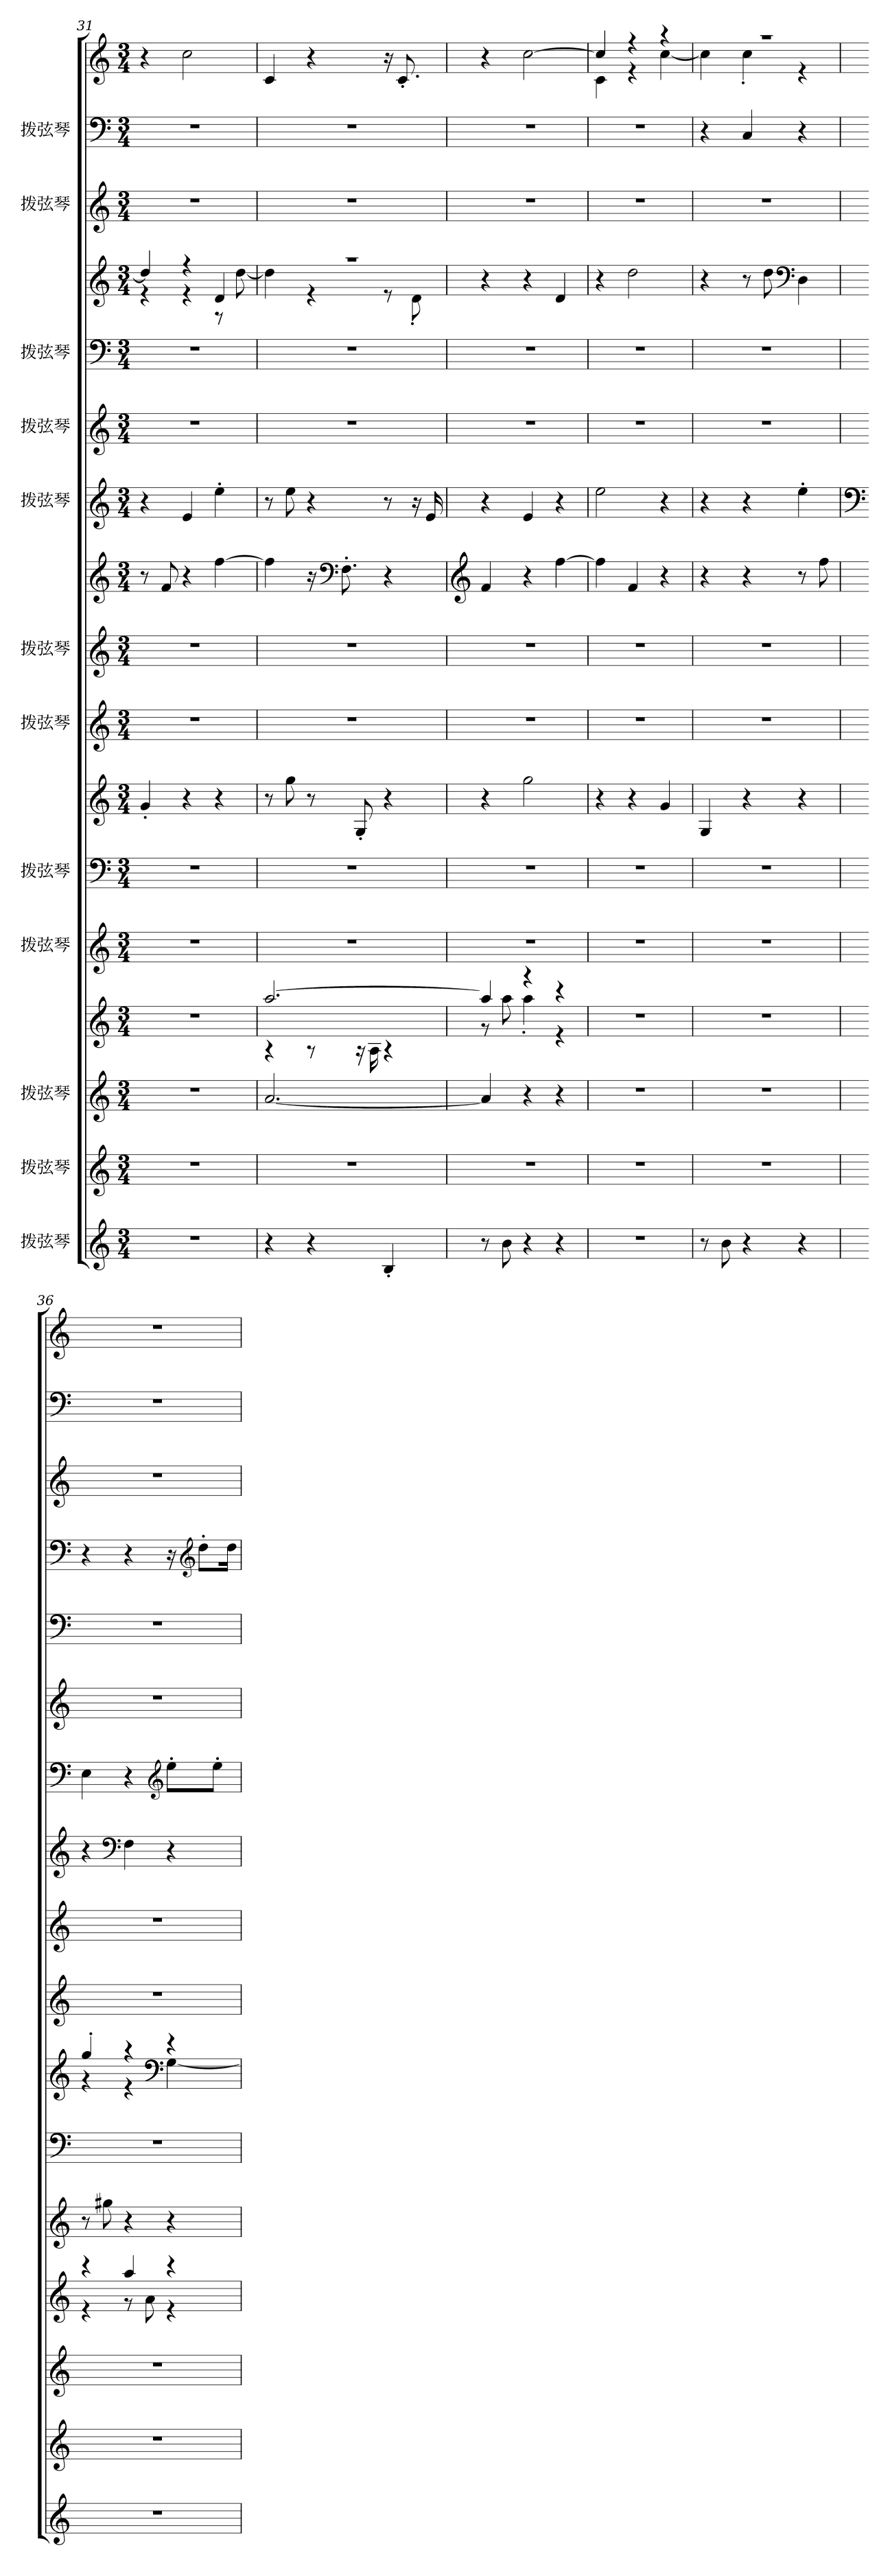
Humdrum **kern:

**kern	**kern	**kern	**kern	**kern	**kern	**kern	**kern	**kern	**kern	**kern	**kern	**kern	**kern	**kern	**kern	**kern
*part12	*part11	*part10	*part10	*part9	*part8	*part8	*part7	*part6	*part6	*part5	*part4	*part3	*part3	*part2	*part1	*part1
*staff17	*staff16	*staff15	*staff14	*staff13	*staff12	*staff11	*staff10	*staff9	*staff8	*staff7	*staff6	*staff5	*staff4	*staff3	*staff2	*staff1
*I"拨弦琴	*I"拨弦琴	*I"拨弦琴	*	*I"拨弦琴	*I"拨弦琴	*	*I"拨弦琴	*I"拨弦琴	*	*I"拨弦琴	*I"拨弦琴	*I"拨弦琴	*	*I"拨弦琴	*I"拨弦琴	*
!!LO:PB:g=z
*clefG2	*clefG2	*clefG2	*clefG2	*clefG2	*clefF4	*clefG2	*clefG2	*clefG2	*clefG2	*clefG2	*clefG2	*clefF4	*clefG2	*clefG2	*clefF4	*clefG2
*k[]	*k[]	*k[]	*k[]	*k[]	*k[]	*k[]	*k[]	*k[]	*k[]	*k[]	*k[]	*k[]	*k[]	*k[]	*k[]	*k[]
*M3/4	*M3/4	*M3/4	*M3/4	*M3/4	*M3/4	*M3/4	*M3/4	*M3/4	*M3/4	*M3/4	*M3/4	*M3/4	*M3/4	*M3/4	*M3/4	*M3/4
=31	=31	=31	=31	=31	=31	=31	=31	=31	=31	=31	=31	=31	=31	=31	=31	=31
*	*	*	*	*	*	*	*	*	*	*	*	*	*^	*	*	*
2.r	2.r	2.r	2.r	2.r	2.r	4g'/	2.r	2.r	8r	4r	2.r	2.r	4dd/]	4r	2.r	2.r	4r
.	.	.	.	.	.	.	.	.	8f/	.	.	.	.	.	.	.	.
.	.	.	.	.	.	4r	.	.	4r	4e/	.	.	4r	4r	.	.	2cc\
.	.	.	.	.	.	4r	.	.	[4ff\	4ee'\	.	.	4d/	8r	.	.	.
.	.	.	.	.	.	.	.	.	.	.	.	.	.	[8dd\	.	.	.
=32	=32	=32	=32	=32	=32	=32	=32	=32	=32	=32	=32	=32	=32	=32	=32	=32	=32
*	*	*	*^	*	*	*	*	*	*	*	*	*	*	*	*	*	*
4r	2.r	[2.a/	[2.aa/	4r	2.r	2.r	8r	2.r	2.r	4ff\]	8r	2.r	2.r	2.r	4dd\]	2.r	2.r	4c/
.	.	.	.	.	.	.	8gg\	.	.	.	8ee\	.	.	.	.	.	.	.
4r	.	.	.	8r	.	.	8r	.	.	16r	4r	.	.	.	4r	.	.	4r
*	*	*	*	*	*	*	*	*	*	*clefF4	*	*	*	*	*	*	*	*
.	.	.	.	.	.	.	.	.	.	8.F'\	.	.	.	.	.	.	.	.
.	.	.	.	16r	.	.	8G'/	.	.	.	.	.	.	.	.	.	.	.
.	.	.	.	16A\	.	.	.	.	.	.	.	.	.	.	.	.	.	.
4B'/	.	.	.	4r	.	.	4r	.	.	4r	8r	.	.	.	8r	.	.	16r
.	.	.	.	.	.	.	.	.	.	.	.	.	.	.	.	.	.	8.c'/
.	.	.	.	.	.	.	.	.	.	.	16r	.	.	.	8d'\	.	.	.
.	.	.	.	.	.	.	.	.	.	.	16e/	.	.	.	.	.	.	.
*	*	*	*	*	*	*	*	*	*	*	*	*	*	*v	*v	*	*	*
=33	=33	=33	=33	=33	=33	=33	=33	=33	=33	=33	=33	=33	=33	=33	=33	=33	=33
*	*	*	*	*	*	*	*	*	*	*clefG2	*	*	*	*	*	*	*
8r	2.r	4a/]	4aa/]	8r	2.r	2.r	4r	2.r	2.r	4f/	4r	2.r	2.r	4r	2.r	2.r	4r
8b\	.	.	.	8aa\	.	.	.	.	.	.	.	.	.	.	.	.	.
4r	.	4r	4r	4aa'\	.	.	2gg\	.	.	4r	4e/	.	.	4r	.	.	[2cc\
4r	.	4r	4r	4r	.	.	.	.	.	[4ff\	4r	.	.	4d/	.	.	.
*	*	*	*v	*v	*	*	*	*	*	*	*	*	*	*	*	*	*
=34	=34	=34	=34	=34	=34	=34	=34	=34	=34	=34	=34	=34	=34	=34	=34	=34
*	*	*	*	*	*	*	*	*	*	*	*	*	*	*	*	*^
2.r	2.r	2.r	2.r	2.r	2.r	4r	2.r	2.r	4ff\]	2ee\	2.r	2.r	4r	2.r	2.r	4cc/]	4c\
.	.	.	.	.	.	4r	.	.	4f/	.	.	.	2dd\	.	.	4r	4r
.	.	.	.	.	.	4g/	.	.	4r	4r	.	.	.	.	.	4r	[4cc\
=35	=35	=35	=35	=35	=35	=35	=35	=35	=35	=35	=35	=35	=35	=35	=35	=35	=35
8r	2.r	2.r	2.r	2.r	2.r	4G/	2.r	2.r	4r	4r	2.r	2.r	4r	2.r	4r	2.r	4cc\]
8b\	.	.	.	.	.	.	.	.	.	.	.	.	.	.	.	.	.
4r	.	.	.	.	.	4r	.	.	4r	4r	.	.	8r	.	4C/	.	4cc'\
.	.	.	.	.	.	.	.	.	.	.	.	.	8dd\	.	.	.	.
*	*	*	*	*	*	*	*	*	*	*	*	*	*clefF4	*	*	*	*
4r	.	.	.	.	.	4r	.	.	8r	4ee'\	.	.	4D\	.	4r	.	4r
.	.	.	.	.	.	.	.	.	8ff\	.	.	.	.	.	.	.	.
*	*	*	*	*	*	*	*	*	*	*	*	*	*	*	*	*v	*v
!!LO:PB:g=z
=36	=36	=36	=36	=36	=36	=36	=36	=36	=36	=36	=36	=36	=36	=36	=36	=36
*	*	*	*	*	*	*	*	*	*	*clefF4	*	*	*	*	*	*
*	*	*	*^	*	*	*^	*	*	*	*	*	*	*	*	*	*
2.r	2.r	2.r	4r	4r	8r	2.r	4gg'/	4r	2.r	2.r	4r	4E\	2.r	2.r	4r	2.r	2.r	2.r
.	.	.	.	.	8gg#X\	.	.	.	.	.	.	.	.	.	.	.	.	.
*	*	*	*	*	*	*	*	*	*	*	*clefF4	*	*	*	*	*	*	*
.	.	.	4aa/	8r	4r	.	4r	4r	.	.	4F\	4r	.	.	4r	.	.	.
.	.	.	.	8a\	.	.	.	.	.	.	.	.	.	.	.	.	.	.
*	*	*	*	*	*	*	*clefF4	*	*	*	*	*clefG2	*	*	*	*	*	*
.	.	.	4r	4r	4r	.	4r	[4G\	.	.	4r	8ee'\L	.	.	16r	.	.	.
*	*	*	*	*	*	*	*	*	*	*	*	*	*	*	*clefG2	*	*	*
.	.	.	.	.	.	.	.	.	.	.	.	.	.	.	8dd'\L	.	.	.
.	.	.	.	.	.	.	.	.	.	.	.	8ee'\J	.	.	.	.	.	.
.	.	.	.	.	.	.	.	.	.	.	.	.	.	.	16dd\Jk	.	.	.
*	*	*	*v	*v	*	*	*v	*v	*	*	*	*	*	*	*	*	*	*
=	=	=	=	=	=	=	=	=	=	=	=	=	=	=	=	=
*-	*-	*-	*-	*-	*-	*-	*-	*-	*-	*-	*-	*-	*-	*-	*-	*-
